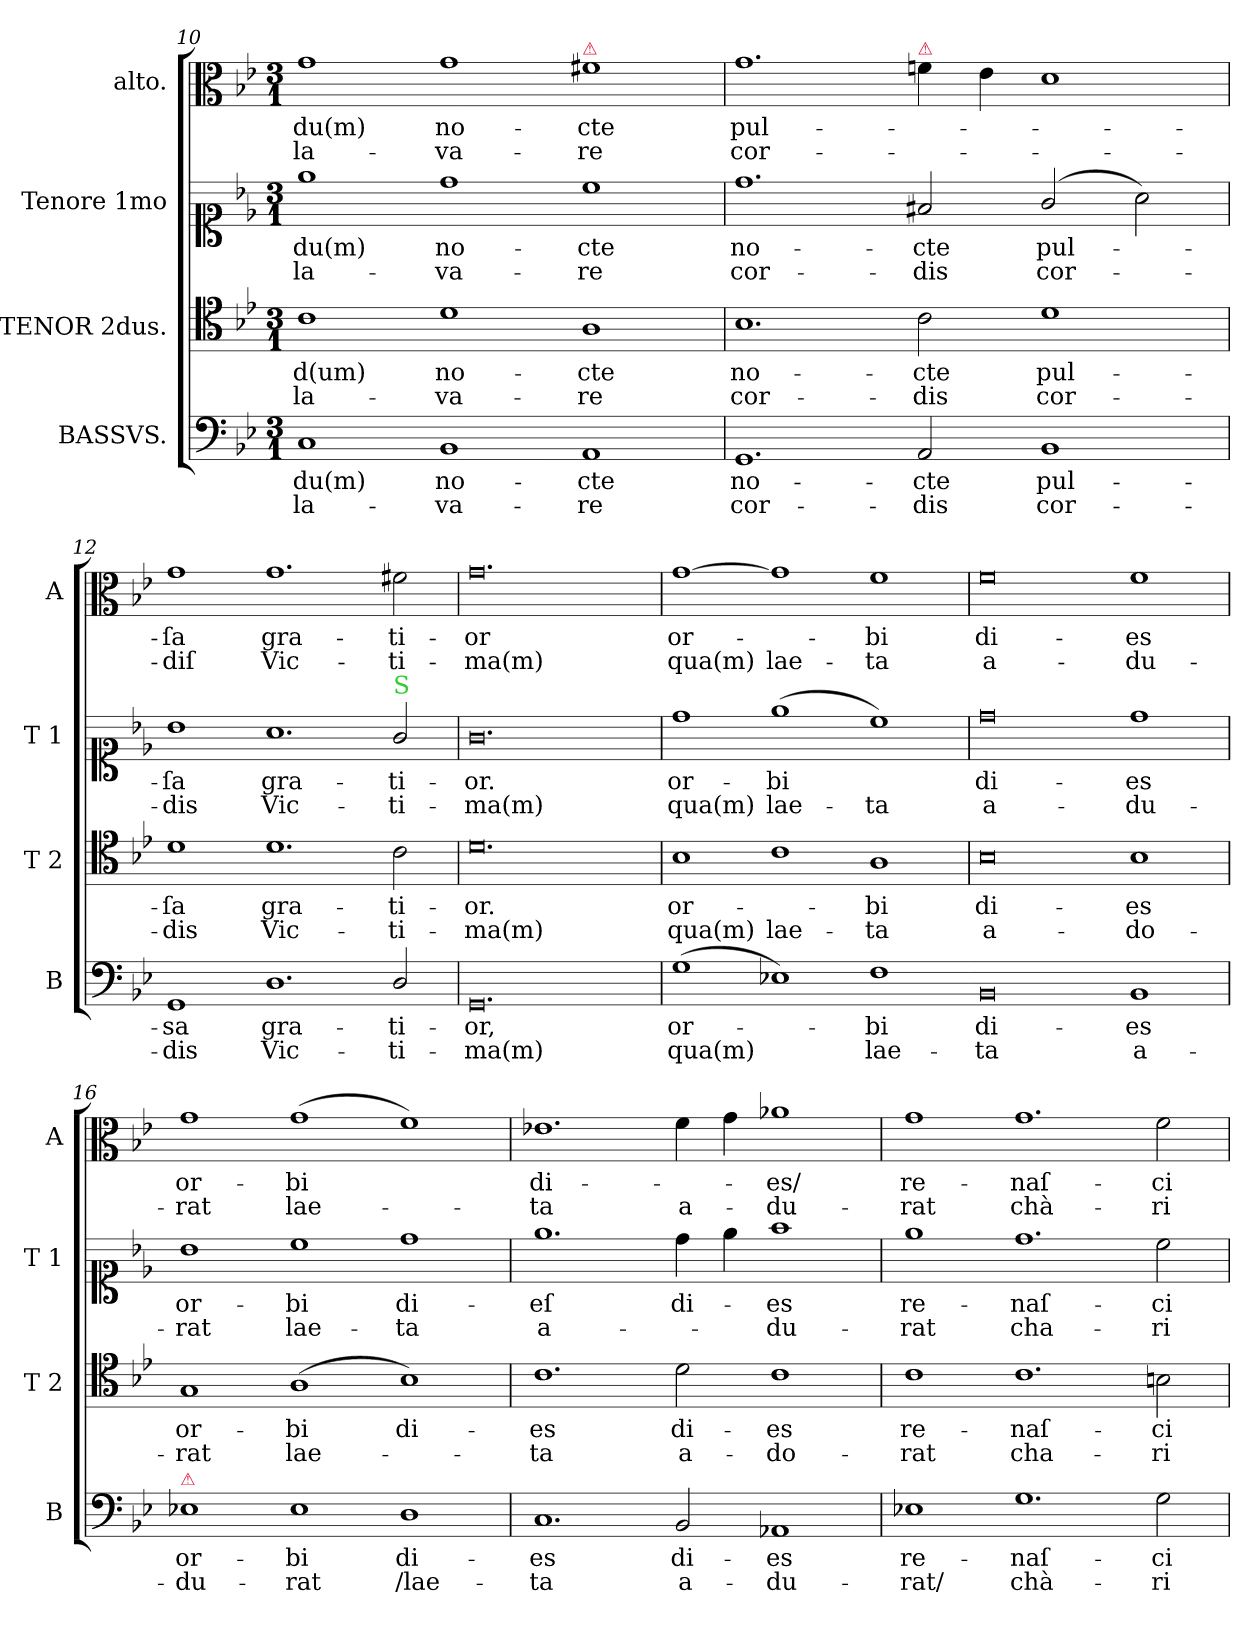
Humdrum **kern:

**kern	**text	**text	**kern	**text	**text	**kern	**text	**text	**kern	**text	**text
*part4	*part4	*part4	*part3	*part3	*part3	*part2	*part2	*part2	*part1	*part1	*part1
*staff4	*staff4	*staff4	*staff3	*staff3	*staff3	*staff2	*staff2	*staff2	*staff1	*staff1	*staff1
*I"BASSVS.	*	*	*I"TENOR 2dus.	*	*	*I"Tenore 1mo	*	*	*I"alto.	*	*
*I'B	*	*	*I'T 2	*	*	*I'T 1	*	*	*I'A	*	*
*clefF4	*	*	*clefC4	*	*	*clefC1	*	*	*clefC3	*	*
*k[b-e-]	*	*	*k[b-e-]	*	*	*k[b-e-]	*	*	*k[b-e-]	*	*
*M3/1	*	*	*M3/1	*	*	*M3/1	*	*	*M3/1	*	*
=10	=10	=10	=10	=10	=10	=10	=10	=10	=10	=10	=10
1C	du(m)	la-	1c	d(um)	la-	1ee-	du(m)	la-	1g	du(m)	la-
1BB-	no-	-va-	1d	no-	-va-	1dd	no-	-va-	1g	no-	-va-
!	!	!	!	!	!	!	!	!	!LO:TX:a:color=crimson:t=⚠	!	!
1AA	-cte	-re	1A	-cte	-re	1cc	-cte	-re	1f#X	-cte	-re
=11	=11	=11	=11	=11	=11	=11	=11	=11	=11	=11	=11
1.GG	no-	cor-	1.B-	no-	cor-	1.dd	no-	cor-	1.g	pul-	cor-
!	!	!	!	!	!	!	!	!	!LO:TX:a:color=crimson:t=⚠	!	!
2AA/	-cte	-dis	2c\	-cte	-dis	2f#X/	-cte	-dis	4fn\	.	.
.	.	.	.	.	.	.	.	.	4e-\	.	.
1BB-	pul-	cor-	1d	pul-	cor-	(<2g/	pul-	cor-	1d	.	.
.	.	.	.	.	.	2a\)	.	.	.	.	.
=12	=12	=12	=12	=12	=12	=12	=12	=12	=12	=12	=12
1GG	-sa	-dis	1d	-ſa	-dis	1b-	-ſa	-dis	1g	-ſa	-diſ
1.D	gra-	Vic-	1.d	gra-	Vic-	1.a	gra-	Vic-	1.g	gra-	Vic-
!	!	!	!	!	!	!LO:TX:a:color=limegreen:t=S	!	!	!	!	!
2D/	-ti-	-ti-	2c\	-ti-	-ti-	2g/	-ti-	-ti-	2f#X\	-ti-	-ti-
=13	=13	=13	=13	=13	=13	=13	=13	=13	=13	=13	=13
0.GG	-or,	-ma(m)	0.d	-or.	-ma(m)	0.g	-or.	-ma(m)	0.g	-or	-ma(m)
=14	=14	=14	=14	=14	=14	=14	=14	=14	=14	=14	=14
(1G	or-	qua(m)	1B-	or-	qua(m)	1dd	or-	qua(m)	[1g	or-	qua(m)
1E-X)	.	.	1c	.	lae-	(1ee-	-bi	lae-	1g]	.	lae-
1F	-bi	lae-	1A	-bi	-ta	1cc)	.	-ta	1f	-bi	-ta
=15-	=15	=15	=15	=15	=15	=15	=15	=15	=15	=15	=15
0BB-	di-	-ta	0B-	di-	a-	0dd	di-	a-	0f	di-	a-
1BB-	-es	a-	1B-	-es	-do-	1dd	-es	-du-	1f	-es	-du-
=16	=16	=16	=16	=16	=16	=16	=16	=16	=16	=16	=16
!LO:TX:a:color=crimson:t=⚠	!	!	!	!	!	!	!	!	!	!	!
!	!	!	!	!	!	!	!	!	!	!LO:LY:i	!
1E-X	or-	-du-	1G	or-	-rat	1b-	or-	-rat	1g	or-	-rat
!	!	!	!	!	!LO:LY:i	!	!	!LO:LY:i	!	!LO:LY:i	!LO:LY:i
1E-	-bi	-rat	(1A	-bi	lae-	1cc	-bi	lae-	(1g	-bi	lae-
!	!	!	!	!	!	!	!	!LO:LY:i	!	!	!
1D	di-	/lae-	1B-)	di-	.	1dd	di-	-ta	1f)	.	.
=17	=17	=17	=17	=17	=17	=17	=17	=17	=17	=17	=17
!	!	!	!	!	!LO:LY:i	!	!	!LO:LY:i	!	!LO:LY:i	!LO:LY:i
1.C	-es	-ta	1.c	-es	-ta	1.ee-	-eſ	a-	1.e-X	di-	-ta
!	!	!	!	!	!LO:LY:i	!	!	!	!	!	!LO:LY:i
2BB-/	di-	a-	2d\	di-	a-	4dd\	di-	.	4f\	.	a-
.	.	.	.	.	.	4ee-\	.	.	4g\	.	.
!	!	!	!	!	!LO:LY:i	!	!	!LO:LY:i	!	!LO:LY:i	!LO:LY:i
1AA-X	-es	-du-	1c	-es	-do-	1ff	-es	-du-	1a-X	-es/	-du-
=18	=18	=18	=18	=18	=18	=18	=18	=18	=18	=18	=18
!	!	!	!	!	!LO:LY:i	!	!	!LO:LY:i	!	!	!LO:LY:i
1E-X	re-	-rat/	1c	re-	-rat	1ee-	re-	-rat	1g	re-	-rat
1.G	-naſ-	chà-	1.c	-naſ-	cha-	1.dd	-naſ-	cha-	1.g	-naſ-	chà-
2G\	-ci-	-ri-	2Bn\	-ci-	-ri-	2cc\	-ci-	-ri-	2f\	-ci-	-ri-
=	=	=	=	=	=	=	=	=	=	=	=
*-	*-	*-	*-	*-	*-	*-	*-	*-	*-	*-	*-
